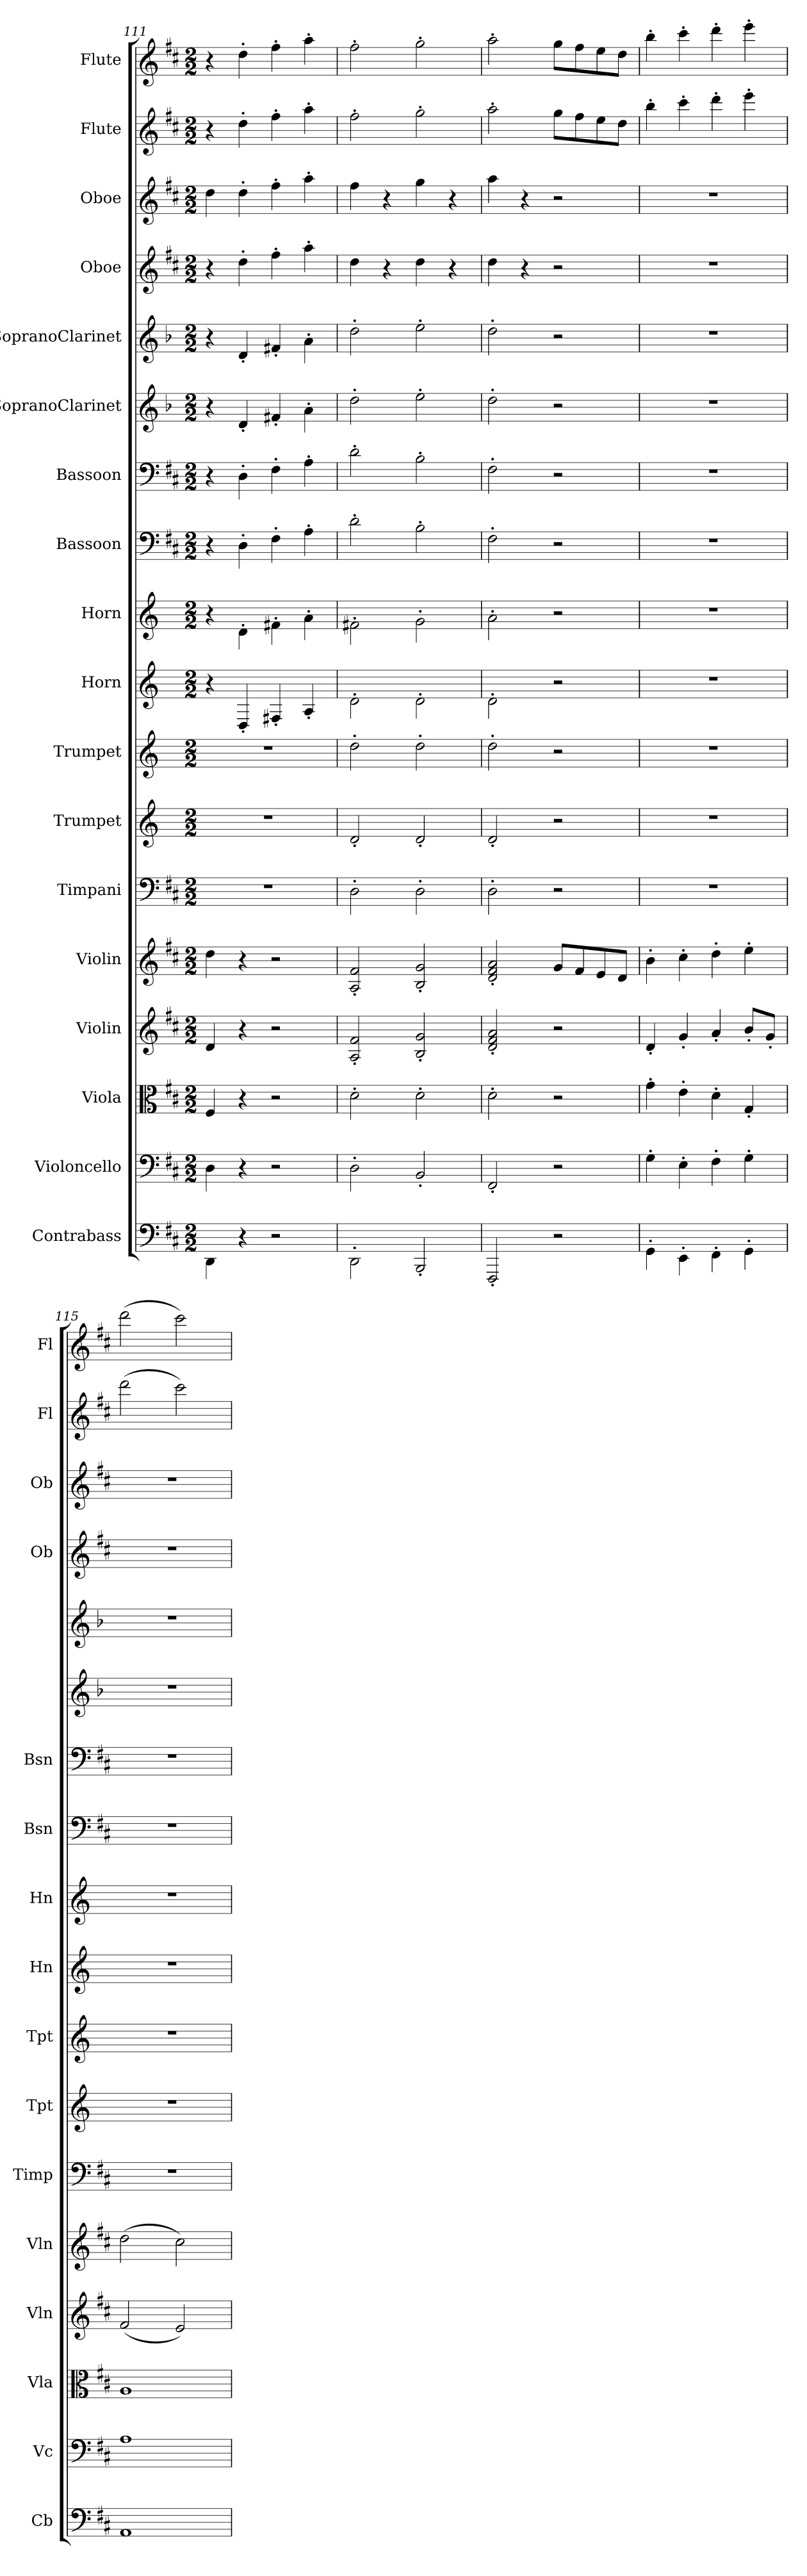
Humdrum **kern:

**kern	**kern	**kern	**kern	**kern	**kern	**kern	**kern	**kern	**kern	**kern	**kern	**kern	**kern	**kern	**kern	**kern	**kern
*part18	*part17	*part16	*part15	*part14	*part13	*part12	*part11	*part10	*part9	*part8	*part7	*part6	*part5	*part4	*part3	*part2	*part1
*staff18	*staff17	*staff16	*staff15	*staff14	*staff13	*staff12	*staff11	*staff10	*staff9	*staff8	*staff7	*staff6	*staff5	*staff4	*staff3	*staff2	*staff1
*I"Contrabass	*I"Violoncello	*I"Viola	*I"Violin	*I"Violin	*I"Timpani	*I"Trumpet	*I"Trumpet	*I"Horn	*I"Horn	*I"Bassoon	*I"Bassoon	*I"SopranoClarinet	*I"SopranoClarinet	*I"Oboe	*I"Oboe	*I"Flute	*I"Flute
*I'Cb	*I'Vc	*I'Vla	*I'Vln	*I'Vln	*I'Timp	*I'Tpt	*I'Tpt	*I'Hn	*I'Hn	*I'Bsn	*I'Bsn	*	*	*I'Ob	*I'Ob	*I'Fl	*I'Fl
*clefF4	*clefF4	*clefC3	*clefG2	*clefG2	*clefF4	*clefG2	*clefG2	*clefG2	*clefG2	*clefF4	*clefF4	*clefG2	*clefG2	*clefG2	*clefG2	*clefG2	*clefG2
*k[f#c#]	*k[f#c#]	*k[f#c#]	*k[f#c#]	*k[f#c#]	*k[f#c#]	*k[]	*k[]	*k[]	*k[]	*k[f#c#]	*k[f#c#]	*k[b-]	*k[b-]	*k[f#c#]	*k[f#c#]	*k[f#c#]	*k[f#c#]
*M2/2	*M2/2	*M2/2	*M2/2	*M2/2	*M2/2	*M2/2	*M2/2	*M2/2	*M2/2	*M2/2	*M2/2	*M2/2	*M2/2	*M2/2	*M2/2	*M2/2	*M2/2
=111	=111	=111	=111	=111	=111	=111	=111	=111	=111	=111	=111	=111	=111	=111	=111	=111	=111
4DD\	4D\	4F#/	4d/	4dd\	1r	1r	1r	4r	4r	4r	4r	4r	4r	4r	4dd\	4r	4r
4r	4r	4r	4r	4r	.	.	.	4D'/	4d'\	4D'\	4D'\	4d'/	4d'/	4dd'\	4dd'\	4dd'\	4dd'\
2r	2r	2r	2r	2r	.	.	.	4F#X'/	4f#X'\	4F#'\	4F#'\	4f#X'/	4f#X'/	4ff#'\	4ff#'\	4ff#'\	4ff#'\
.	.	.	.	.	.	.	.	4A'/	4a'\	4A'\	4A'\	4a'\	4a'\	4aa'\	4aa'\	4aa'\	4aa'\
=112	=112	=112	=112	=112	=112	=112	=112	=112	=112	=112	=112	=112	=112	=112	=112	=112	=112
2DD'\	2D'\	2d'\	2A'/ 2f#'/	2A'/ 2f#'/	2D'\	2d'/	2dd'\	2d'\	2f#X'\	2d'\	2d'\	2dd'\	2dd'\	4dd\	4ff#\	2ff#'\	2ff#'\
.	.	.	.	.	.	.	.	.	.	.	.	.	.	4r	4r	.	.
2BBB'/	2BB'/	2d'\	2B'/ 2g'/	2B'/ 2g'/	2D'\	2d'/	2dd'\	2d'\	2g'\	2B'\	2B'\	2ee'\	2ee'\	4dd\	4gg\	2gg'\	2gg'\
.	.	.	.	.	.	.	.	.	.	.	.	.	.	4r	4r	.	.
=113	=113	=113	=113	=113	=113	=113	=113	=113	=113	=113	=113	=113	=113	=113	=113	=113	=113
2FFF#'/	2FF#'/	2d'\	2d'/ 2f#'/ 2a'/	2d'/ 2f#'/ 2a'/	2D'\	2d'/	2dd'\	2d'\	2a'\	2F#'\	2F#'\	2dd'\	2dd'\	4dd\	4aa\	2aa'\	2aa'\
.	.	.	.	.	.	.	.	.	.	.	.	.	.	4r	4r	.	.
2r	2r	2r	2r	8g/L	2r	2r	2r	2r	2r	2r	2r	2r	2r	2r	2r	8gg\L	8gg\L
.	.	.	.	8f#/	.	.	.	.	.	.	.	.	.	.	.	8ff#\	8ff#\
.	.	.	.	8e/	.	.	.	.	.	.	.	.	.	.	.	8ee\	8ee\
.	.	.	.	8d/J	.	.	.	.	.	.	.	.	.	.	.	8dd\J	8dd\J
=114	=114	=114	=114	=114	=114	=114	=114	=114	=114	=114	=114	=114	=114	=114	=114	=114	=114
4GG'\	4G'\	4g'\	4d'/	4b'\	1r	1r	1r	1r	1r	1r	1r	1r	1r	1r	1r	4bb'\	4bb'\
4EE'\	4E'\	4e'\	4g'/	4cc#'\	.	.	.	.	.	.	.	.	.	.	.	4ccc#'\	4ccc#'\
4FF#'\	4F#'\	4d'\	4a'/	4dd'\	.	.	.	.	.	.	.	.	.	.	.	4ddd'\	4ddd'\
4GG'\	4G'\	4G'/	8b'/L	4ee'\	.	.	.	.	.	.	.	.	.	.	.	4eee'\	4eee'\
.	.	.	8g'/J	.	.	.	.	.	.	.	.	.	.	.	.	.	.
=115	=115	=115	=115	=115	=115	=115	=115	=115	=115	=115	=115	=115	=115	=115	=115	=115	=115
1AA\	1A\	1A/	(2f#/	(2dd\	1r	1r	1r	1r	1r	1r	1r	1r	1r	1r	1r	(2ddd\	(2ddd\
.	.	.	2e/)	2cc#\)	.	.	.	.	.	.	.	.	.	.	.	2ccc#\)	2ccc#\)
=	=	=	=	=	=	=	=	=	=	=	=	=	=	=	=	=	=
*-	*-	*-	*-	*-	*-	*-	*-	*-	*-	*-	*-	*-	*-	*-	*-	*-	*-
